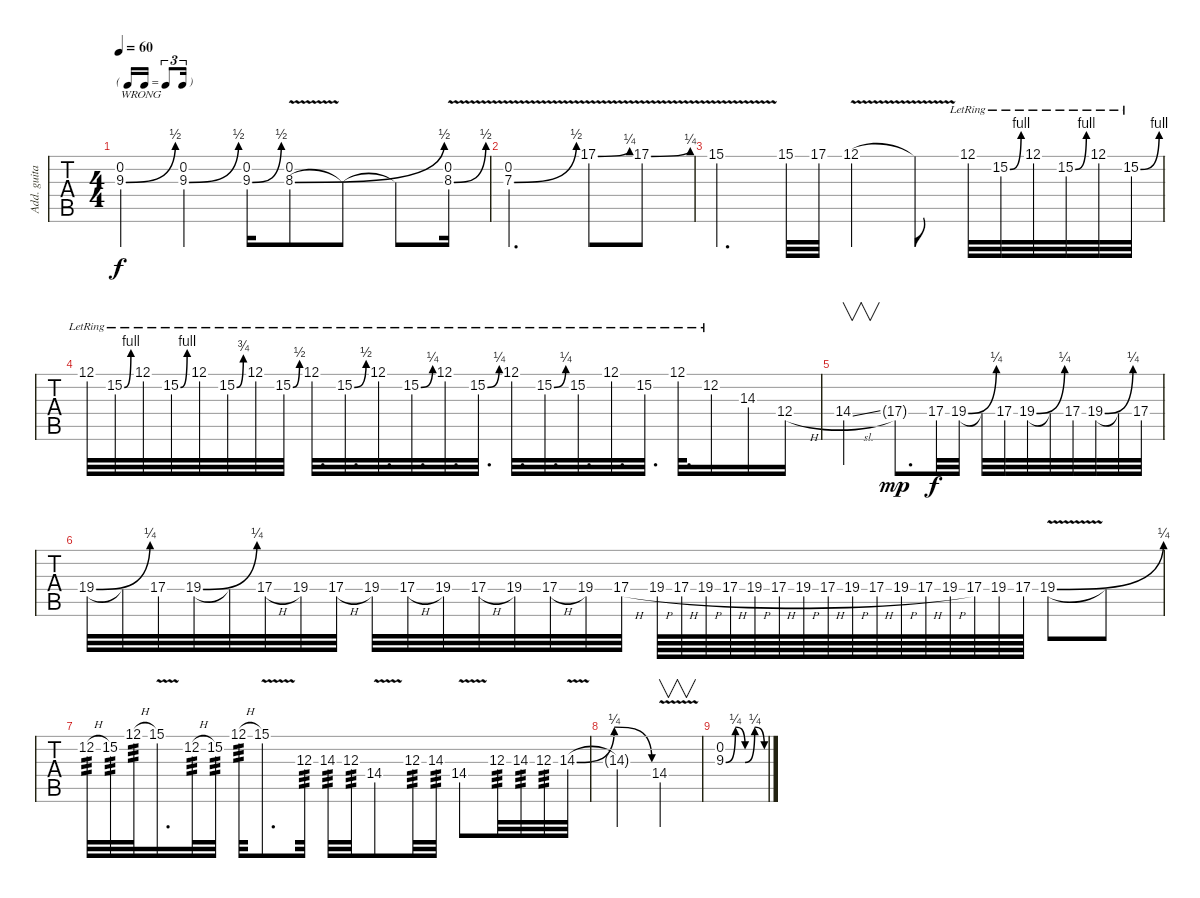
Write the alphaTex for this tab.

\track ("Add. guitar" "Add. guita") {instrument distortionguitar}
\staff {tabs}
\tuning (C4 G3 Eb3 Bb2 F2 C2) {hide}
\ts (4 4)
\tf triplet16th
\tempo 60
\clef g2
\ks c
(0.2 9.3{be (bend 0 0 60 2)}).4{txt "WRONG" dy f volume 12} (0.2 9.3{be (bend 0 0 60 2)}).4 (0.2 9.3{be (bend 0 0 60 2)}).16 (0.2 8.3{be (bend 0 0 60 2) v}).8 8.3{t}.8 8.3{t}.8 (0.2 8.3{be (bend 0 0 60 2) v}).16 |
(0.2 7.3{be (bend 0 0 60 2) v}).2{d} 17.1{be (bend 0 0 60 1) v}.8 17.1{be (bend 0 0 60 1) v}.8 |
15.1{v}.4{d} 15.1.32 17.1.32 12.1{v}.4 12.1{t}.8 12.1{lr}.32 15.2{be (bend 0 0 60 4) lr}.32 12.1{lr}.32 15.2{be (bend 0 0 60 4) lr}.32 12.1{lr}.32 15.2{be (bend 0 0 60 4) lr}.32 |
12.1{lr}.32 15.2{be (bend 0 0 60 4) lr}.32 12.1{lr}.32 15.2{be (bend 0 0 60 4) lr}.32 12.1{lr}.32 15.2{be (bend 0 0 60 3) lr}.32 12.1{lr}.32 15.2{be (bend 0 0 60 2) lr}.32 12.1{lr}.32{d} 15.2{be (bend 0 0 60 2) lr}.32{d} 12.1{lr}.32{d} 15.2{be (bend 0 0 60 1) lr}.32{d} 12.1{lr}.32{d} 15.2{be (bend 0 0 60 1) lr}.32{d} 12.1{lr}.32{d} 15.2{be (bend 0 0 60 1) lr}.32{d} 15.2{lr}.32{d} 12.1{lr}.32{d} 15.2{lr}.32{d} 12.1{lr}.32{d} 12.2{lr}.16 14.3.16 12.4{h}.16 |
14.4{sl}.2{v} 17.4{g}.8{d dy mp} 17.4.32{dy f} 19.4{be (bend 0 0 60 1)}.32 19.4{t}.32 17.4.32 19.4{be (bend 0 0 60 1)}.32 19.4{t}.32 17.4.32 19.4{be (bend 0 0 60 1)}.32 19.4{t}.32 17.4.32 |
19.4{be (bend 0 0 60 1)}.32 19.4{t}.32 17.4.32 19.4{be (bend 0 0 60 1)}.32 19.4{t}.32 17.4{h}.32 19.4.32 17.4{h}.32 19.4.32 17.4{h}.32 19.4.32 17.4{h}.32 19.4.32 17.4{h}.32 19.4.32 17.4{h}.32 19.4{h}.64 17.4{h}.64 19.4{h}.64 17.4{h}.64 19.4{h}.64 17.4{h}.64 19.4{h}.64 17.4{h}.64 19.4{h}.64 17.4{h}.64 19.4{h}.64 17.4{h}.64 19.4{h}.64 17.4.64 19.4.64 17.4.64 19.4{be (bend 0 0 60 1) v}.8 19.4{t}.8 |
12.2{h}.32{tp 3} 15.2.32{tp 3} 12.1{h}.32{tp 3} 15.1{v}.16{d} 12.2{h}.32{tp 3} 15.2.32{tp 3} 12.1{h}.32{tp 3} 15.1{v}.8{d} 12.3.32{tp 3} 14.3.32{tp 3} 12.3.32{tp 3} 14.4{v}.8 12.3.32{tp 3} 14.3.32{tp 3} 14.4{v}.8 12.3.32{tp 3} 14.3.32{tp 3} 12.3.32{tp 3} 14.3{be (bendrelease 0 0 15 1 46 1 60 0) v}.32 |
14.3{t}.2 14.4{v}.2{v} |
(0.2 9.3{be (custom 0 0 15 1 30 0 45 1 60 0)}).1
